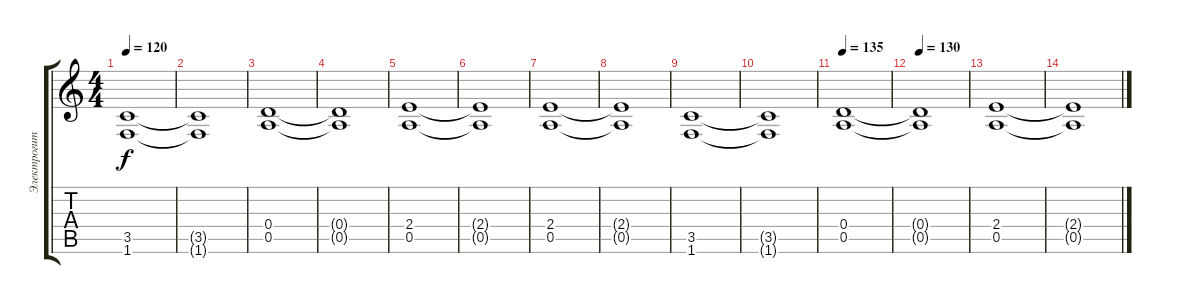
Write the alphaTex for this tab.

\track ("Электрогитара" "Электрогит") {instrument distortionguitar}
\staff {score tabs}
\tuning (E4 B3 G3 D3 A2 E2) {hide}
\ts (4 4)
\tempo 120
\clef g2
\ks c
(3.5 1.6).1{dy f} |
(3.5{t} 1.6{t}).1 |
(0.4 0.5).1 |
(0.4{t} 0.5{t}).1 |
(2.4 0.5).1 |
(2.4{t} 0.5{t}).1 |
(2.4 0.5).1{volume 15} |
(2.4{t} 0.5{t}).1 |
(3.5 1.6).1 |
(3.5{t} 1.6{t}).1 |
\tempo 135
(0.4 0.5).1 |
\tempo 130
(0.4{t} 0.5{t}).1 |
(2.4 0.5).1 |
(2.4{t} 0.5{t}).1
